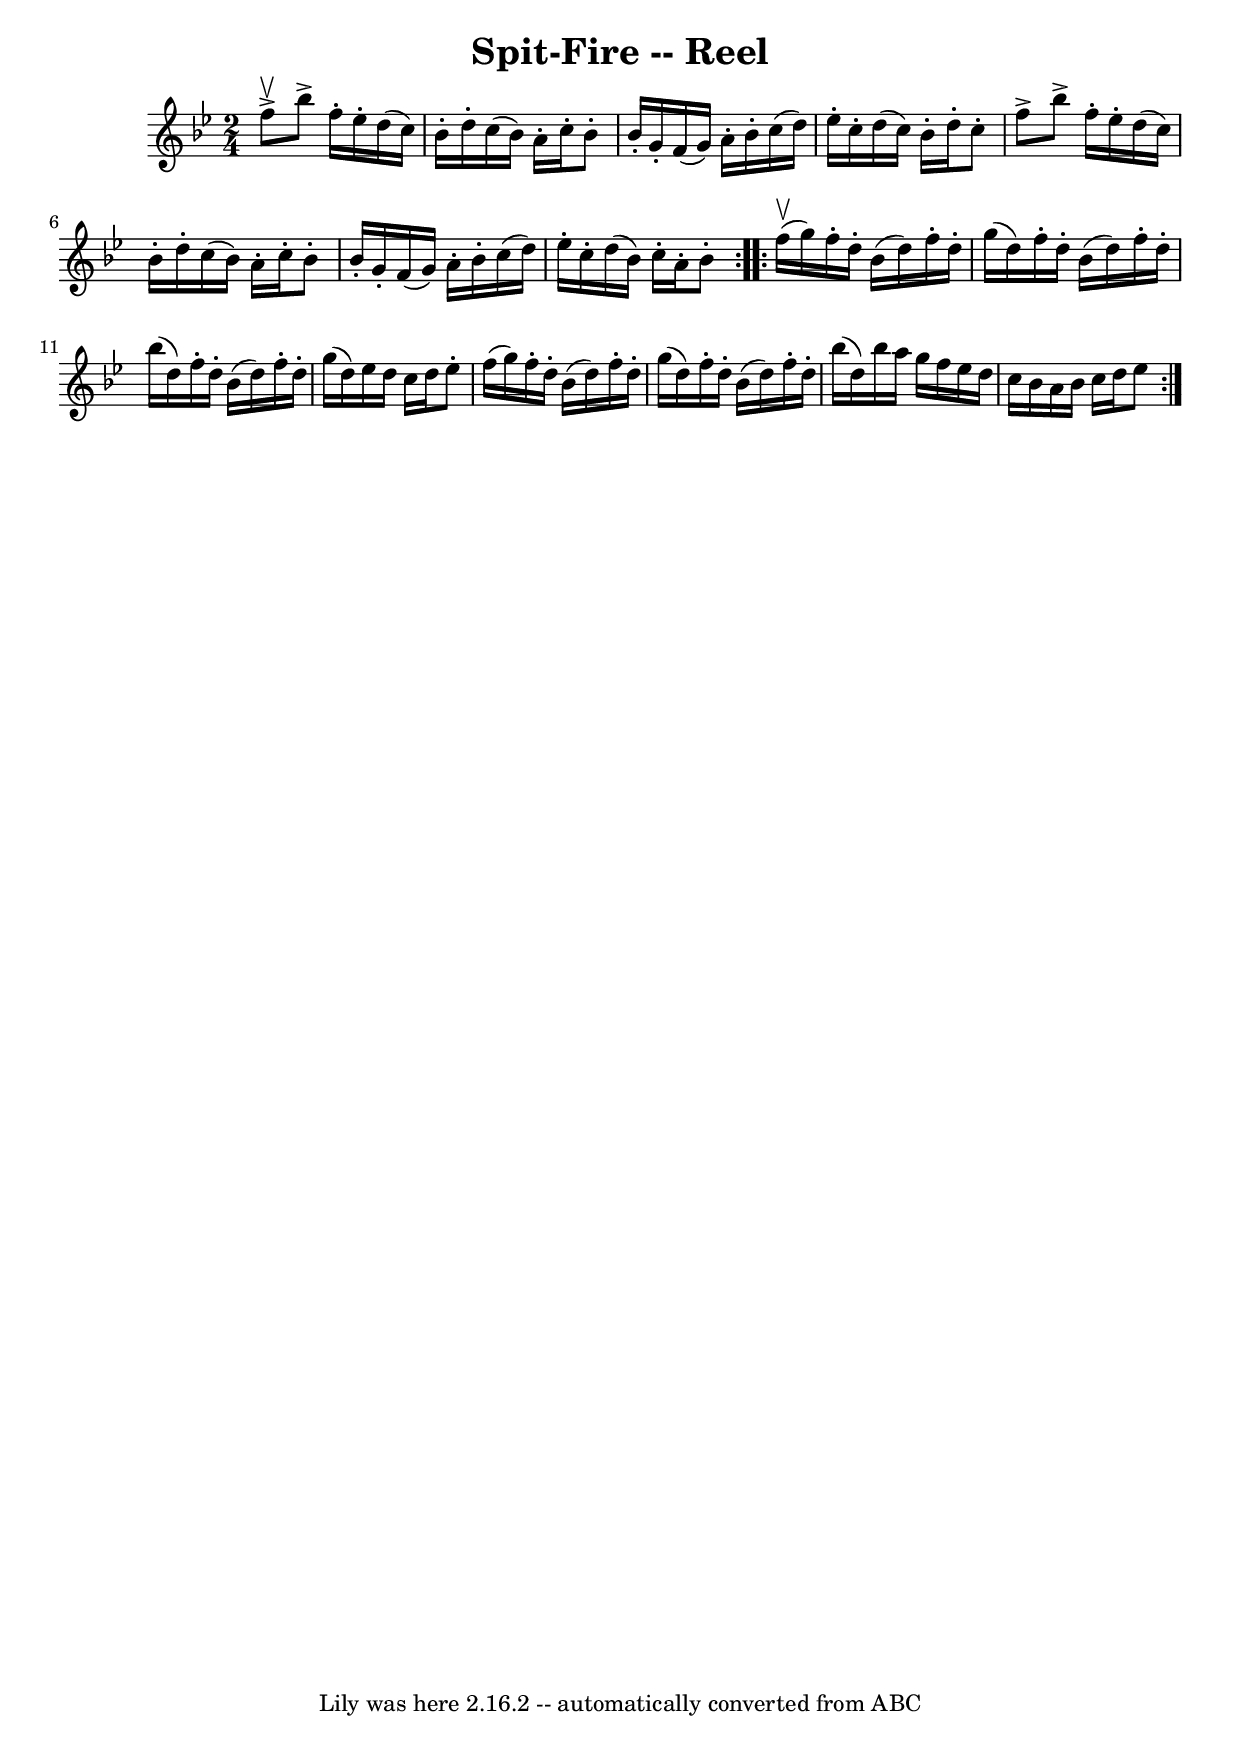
\version "2.16.2"
\include "Mammoth.ily"
\header {
  %% book = "Ryan's Mammoth Collection"
  crossRefNumber = "1"
  footnotes = "\\\\174"
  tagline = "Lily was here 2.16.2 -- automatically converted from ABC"
  title = "Spit-Fire -- Reel"

}
voicedefault =  {



  \repeat volta 2 {

    \time 2/4      \key bes \major f''8^\upbow^\accent  |
    bes''8^\accent        f''16-. ees''16-. d''16 (c''16) bes'16-. d''16-.    |
         c''16 (bes'16) a'16-. c''16-. bes'8-. bes'16-. g'16-.     |
    f'16 (g'16) a'16-. bes'16-. c''16 (d''16)        ees''16-. c''16-.    |
    d''16 (c''16) bes'16-. d''16-.      c''8-. f''8^\accent    |
    bes''8^\accent f''16-. ees''16-. d''16 (c''16) bes'16-. d''16-.   |
    c''16 (bes'16) a'16-. c''16-. bes'8-. bes'16-. g'16-.   |
    f'16 (     g'16) a'16-. bes'16-. c''16 (d''16) ees''16-. c''16-.     |
    d''16 (bes'16) c''16-. a'16-. bes'8-.   

  } 
  \repeat volta 2 {     f''16^\upbow(g''16)  |
    f''16-.        d''16-. bes'16 (d''16) f''16-. d''16-. g''16 (d''16)     |
    f''16-. d''16-. bes'16 (d''16) f''16-. d''16-.        bes''16 (d''16)    |
    f''16-. d''16-. bes'16 (d''16)        f''16-. d''16-. g''16 (d''16)    |
    ees''16 d''16         c''16 d''16 ees''8-. f''16 (g''16)    |
    f''16-.        d''16-. bes'16 (d''16) f''16-. d''16-. g''16 (d''16)     |
    f''16-. d''16-. bes'16 (d''16) f''16-. d''16-.        bes''16 (d''16)    |
    bes''16 a''16 g''16 f''16         ees''16 d''16 c''16 bes'16     |
    a'16 bes'16 c''16    
    d''16 ees''8      
  }   

}

\score{
  <<

    \context Staff="default"
    {
      \voicedefault 
      
    }

  >>
  \layout {
    
  }
  \midi {
  }

}
